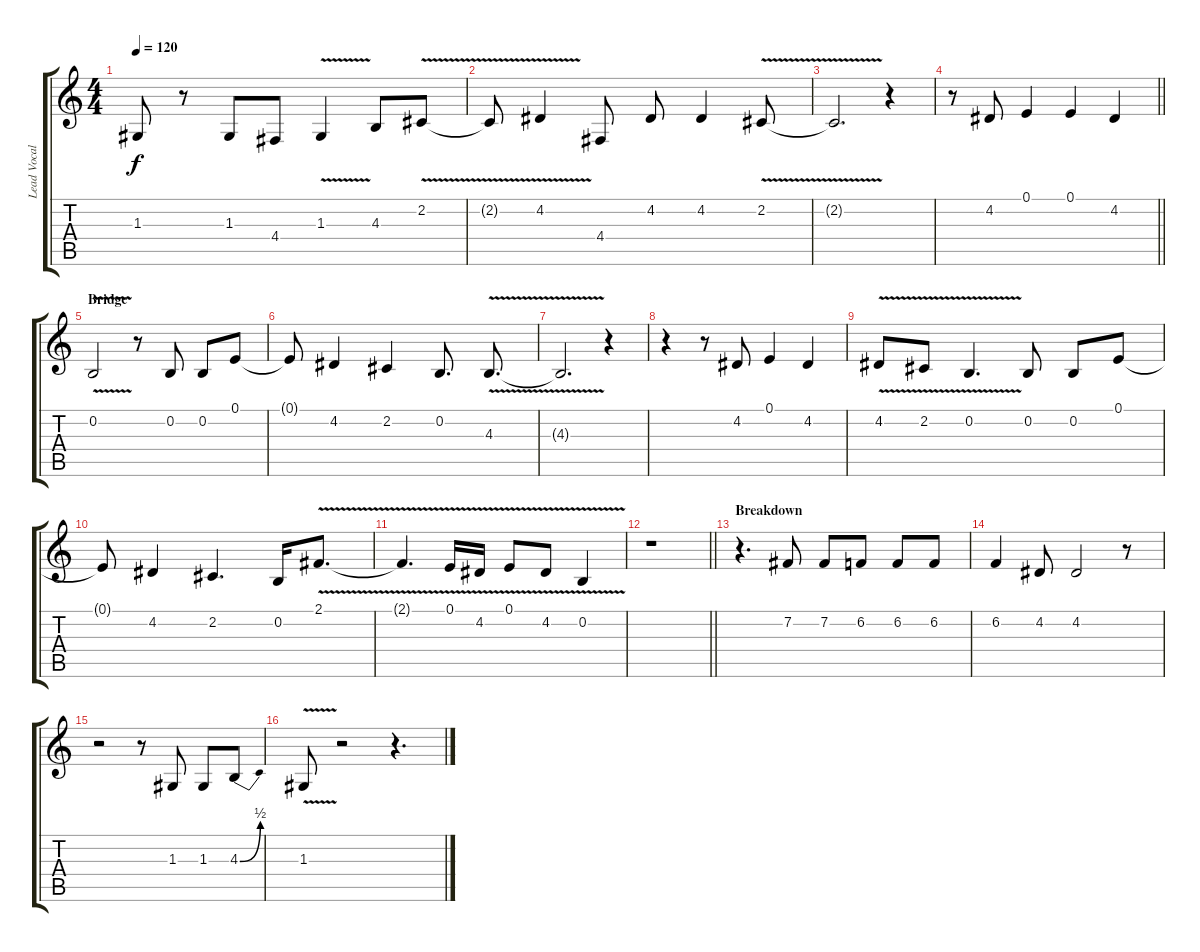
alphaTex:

\track ("Lead Vocals" "Lead Vocal") {instrument violin}
\staff {score tabs}
\tuning (E4 B3 G3 D3 A2 E2) {hide}
\ts (4 4)
\tempo 120
\clef g2
\ks c
1.3{t}.8{dy f} r.8 1.3.8 4.4.8 1.3{v}.4 4.3.8 2.2{v}.8 |
2.2{t}.8 4.2{v}.4 4.4.8 4.2.8 4.2.4 2.2{v}.8 |
2.2{t}.2{d} r.4 |
\barLineRight lightlight
r.8 4.2.8 0.1.4 0.1.4 4.2.4 |
\section ("" "Bridge")
0.2{v}.2 r.8 0.2.8 0.2.8 0.1.8 |
0.1{t}.8 4.2.4 2.2.4 0.2.8{d} 4.3{v}.8{d} |
4.3{t}.2{d} r.4 |
r.4 r.8 4.2.8 0.1.4 4.2.4 |
4.2{v}.8 2.2{v}.8 0.2{v}.4{d} 0.2.8 0.2.8 0.1.8 |
0.1{t}.8 4.2.4 2.2.4{d} 0.2.16 2.1{v}.8{d} |
2.1{t}.4{d} 0.1{v}.16 4.2{v}.16 0.1{v}.8 4.2{v}.8 0.2{v}.4 |
\barLineRight lightlight
r.1 |
\section ("" "Breakdown")
r.4{d} 7.2.8 7.2.8 6.2.8 6.2.8 6.2.8 |
6.2.4 4.2.8 4.2.2 r.8 |
r.2 r.8 1.3.8 1.3.8 4.3{be (bend 0 0 60 2)}.8 |
1.3{v}.8 r.2 r.4{d}
